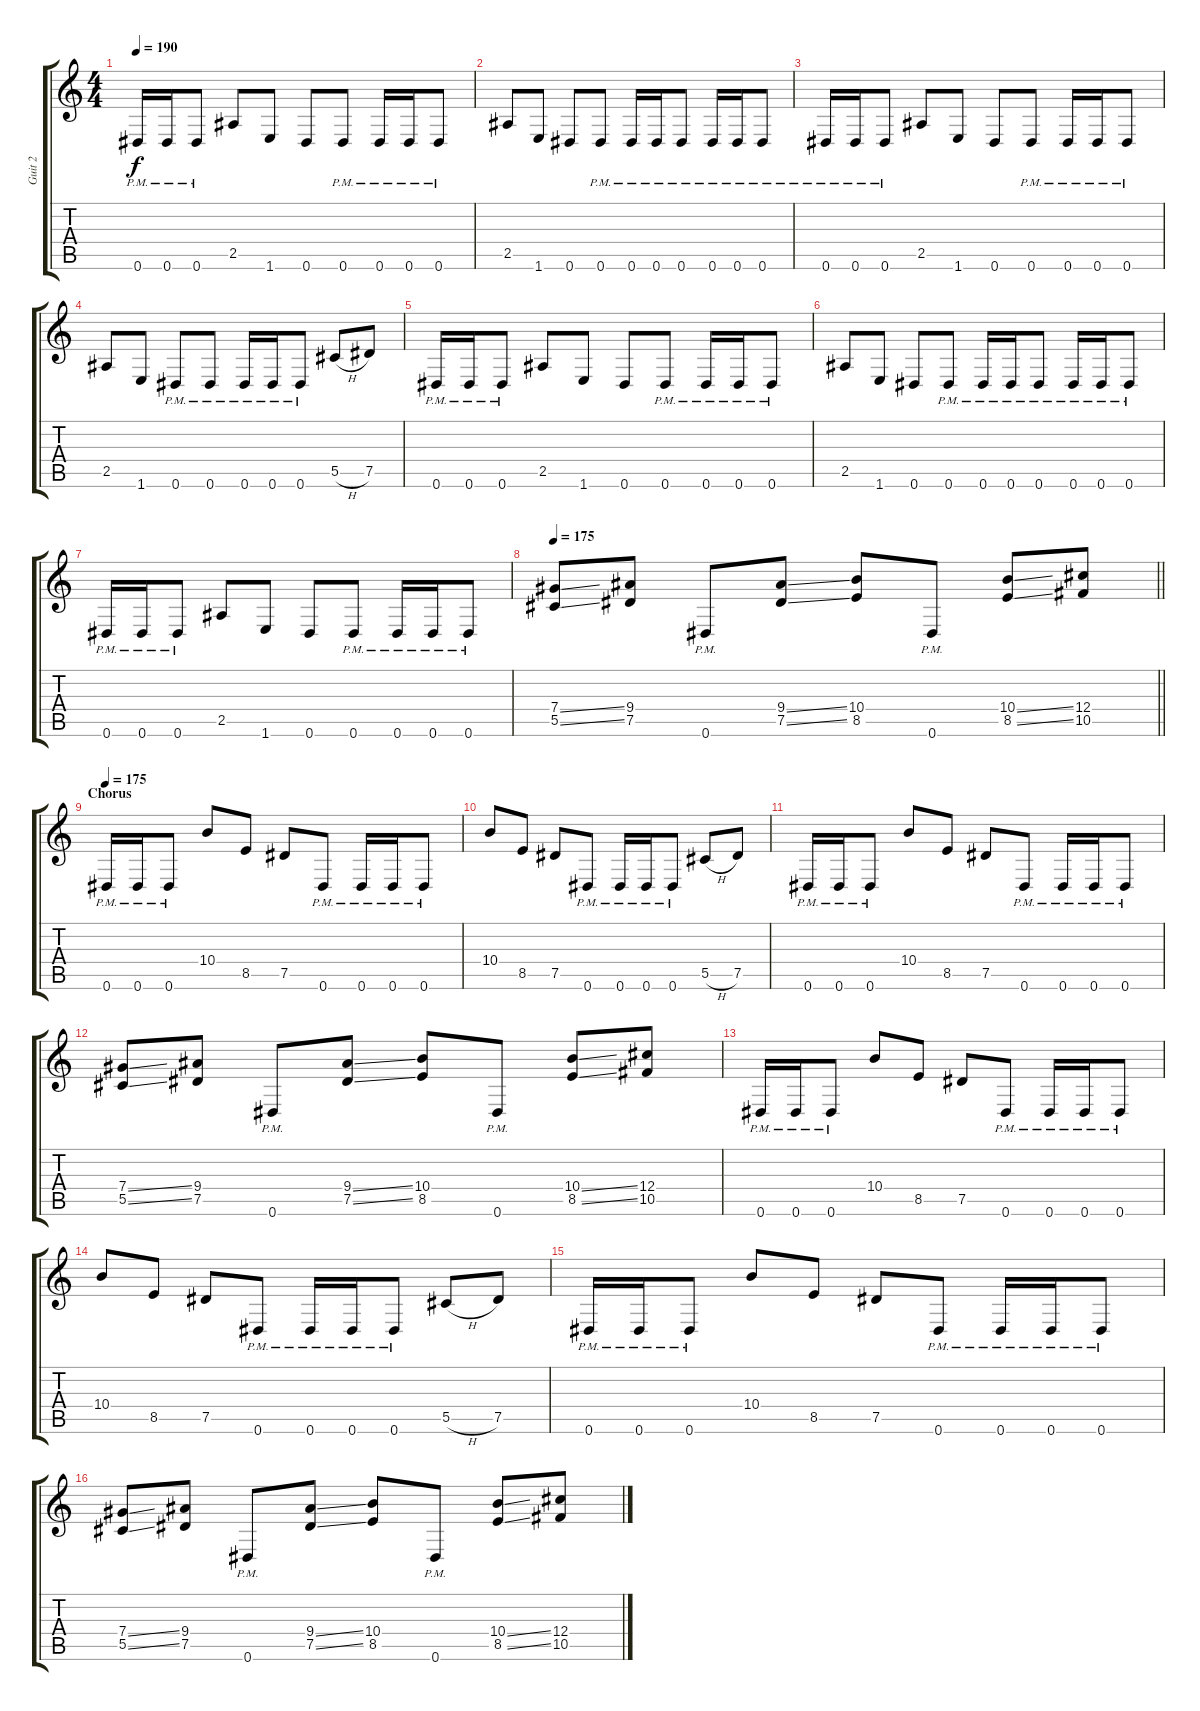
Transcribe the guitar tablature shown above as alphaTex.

\track ("Guit 2" "Guit 2") {instrument distortionguitar}
\staff {score tabs}
\tuning (Eb4 Bb3 Gb3 Db3 Ab2 Eb2) {hide}
\ts (4 4)
\tempo 190
\clef g2
\ks c
0.6{pm}.16{dy f} 0.6{pm}.16 0.6{pm}.8 2.5.8 1.6.8 0.6.8 0.6{pm}.8 0.6{pm}.16 0.6{pm}.16 0.6{pm}.8 |
2.5.8 1.6.8 0.6.8 0.6{pm}.8 0.6{pm}.16 0.6{pm}.16 0.6{pm}.8 0.6{pm}.16 0.6{pm}.16 0.6{pm}.8 |
0.6{pm}.16 0.6{pm}.16 0.6{pm}.8 2.5.8 1.6.8 0.6.8 0.6{pm}.8 0.6{pm}.16 0.6{pm}.16 0.6{pm}.8 |
2.5.8 1.6.8 0.6{pm}.8 0.6{pm}.8 0.6{pm}.16 0.6{pm}.16 0.6{pm}.8 5.5{h}.8 7.5.8 |
0.6{pm}.16 0.6{pm}.16 0.6{pm}.8 2.5.8 1.6.8 0.6.8 0.6{pm}.8 0.6{pm}.16 0.6{pm}.16 0.6{pm}.8 |
2.5.8 1.6.8 0.6.8 0.6{pm}.8 0.6{pm}.16 0.6{pm}.16 0.6{pm}.8 0.6{pm}.16 0.6{pm}.16 0.6{pm}.8 |
0.6{pm}.16 0.6{pm}.16 0.6{pm}.8 2.5.8 1.6.8 0.6.8 0.6{pm}.8 0.6{pm}.16 0.6{pm}.16 0.6{pm}.8 |
\tempo 175
\barLineRight lightlight
(7.4{ss} 5.5{ss}).8 (9.4 7.5).8 0.6{pm}.8 (9.4{ss} 7.5{ss}).8 (10.4 8.5).8 0.6{pm}.8 (10.4{ss} 8.5{ss}).8 (12.4 10.5).8 |
\section ("" "Chorus")
\tempo 175
0.6{pm}.16{balance 11} 0.6{pm}.16 0.6{pm}.8 10.4.8 8.5.8 7.5.8 0.6{pm}.8 0.6{pm}.16 0.6{pm}.16 0.6{pm}.8 |
10.4.8 8.5.8 7.5.8 0.6{pm}.8 0.6{pm}.16 0.6{pm}.16 0.6{pm}.8 5.5{h}.8 7.5.8 |
0.6{pm}.16 0.6{pm}.16 0.6{pm}.8 10.4.8 8.5.8 7.5.8 0.6{pm}.8 0.6{pm}.16 0.6{pm}.16 0.6{pm}.8 |
(7.4{ss} 5.5{ss}).8 (9.4 7.5).8 0.6{pm}.8 (9.4{ss} 7.5{ss}).8 (10.4 8.5).8 0.6{pm}.8 (10.4{ss} 8.5{ss}).8 (12.4 10.5).8 |
0.6{pm}.16 0.6{pm}.16 0.6{pm}.8 10.4.8 8.5.8 7.5.8 0.6{pm}.8 0.6{pm}.16 0.6{pm}.16 0.6{pm}.8 |
10.4.8 8.5.8 7.5.8 0.6{pm}.8 0.6{pm}.16 0.6{pm}.16 0.6{pm}.8 5.5{h}.8 7.5.8 |
0.6{pm}.16 0.6{pm}.16 0.6{pm}.8 10.4.8 8.5.8 7.5.8 0.6{pm}.8 0.6{pm}.16 0.6{pm}.16 0.6{pm}.8 |
(7.4{ss} 5.5{ss}).8 (9.4 7.5).8 0.6{pm}.8 (9.4{ss} 7.5{ss}).8 (10.4 8.5).8 0.6{pm}.8 (10.4{ss} 8.5{ss}).8 (12.4 10.5).8
